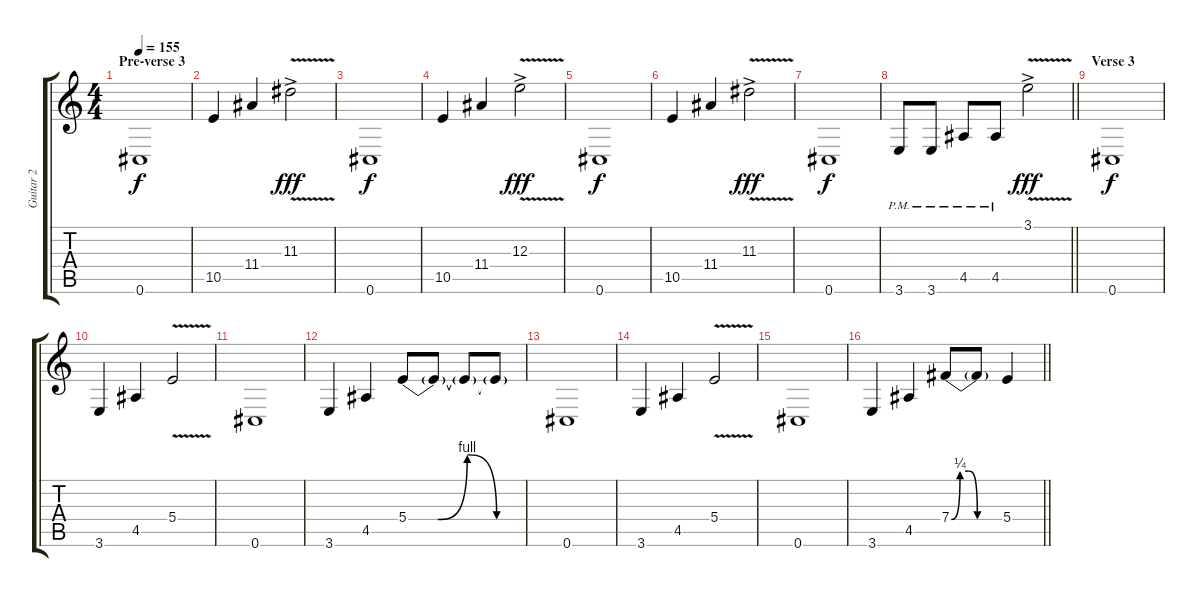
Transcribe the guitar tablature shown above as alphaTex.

\track ("Guitar 2" "Guitar 2") {instrument distortionguitar}
\staff {score tabs}
\tuning (Db4 Ab3 E3 B2 Gb2 Db2) {hide}
\ts (4 4)
\section ("" "Pre-verse 3")
\tempo 155
\clef g2
\ks c
0.6.1{dy f} |
10.5.4 11.4.4 11.3{v ac}.2{dy fff} |
0.6.1{dy f} |
10.5.4 11.4.4 12.3{v ac}.2{dy fff} |
0.6.1{dy f} |
10.5.4 11.4.4 11.3{v ac}.2{dy fff} |
0.6.1{dy f} |
\barLineRight lightlight
3.6{pm}.8 3.6{pm}.8 4.5{pm}.8 4.5{pm}.8 3.1{v ac}.2{dy fff} |
\section ("" "Verse 3")
0.6.1{dy f} |
3.6.4 4.5.4 5.4{v}.2 |
0.6.1 |
3.6.4 4.5.4 5.4{be (custom 0 0 15 0 30 4 45 0 60 0)}.8 5.4{t}.8 5.4{t}.8 5.4{t}.8 |
0.6.1 |
3.6.4 4.5.4 5.4{v}.2 |
0.6.1 |
\barLineRight lightlight
3.6.4 4.5.4 7.4{be (custom 0 0 10 1 20 1 30 0 60 0)}.8 7.4{t}.8 5.4.4
